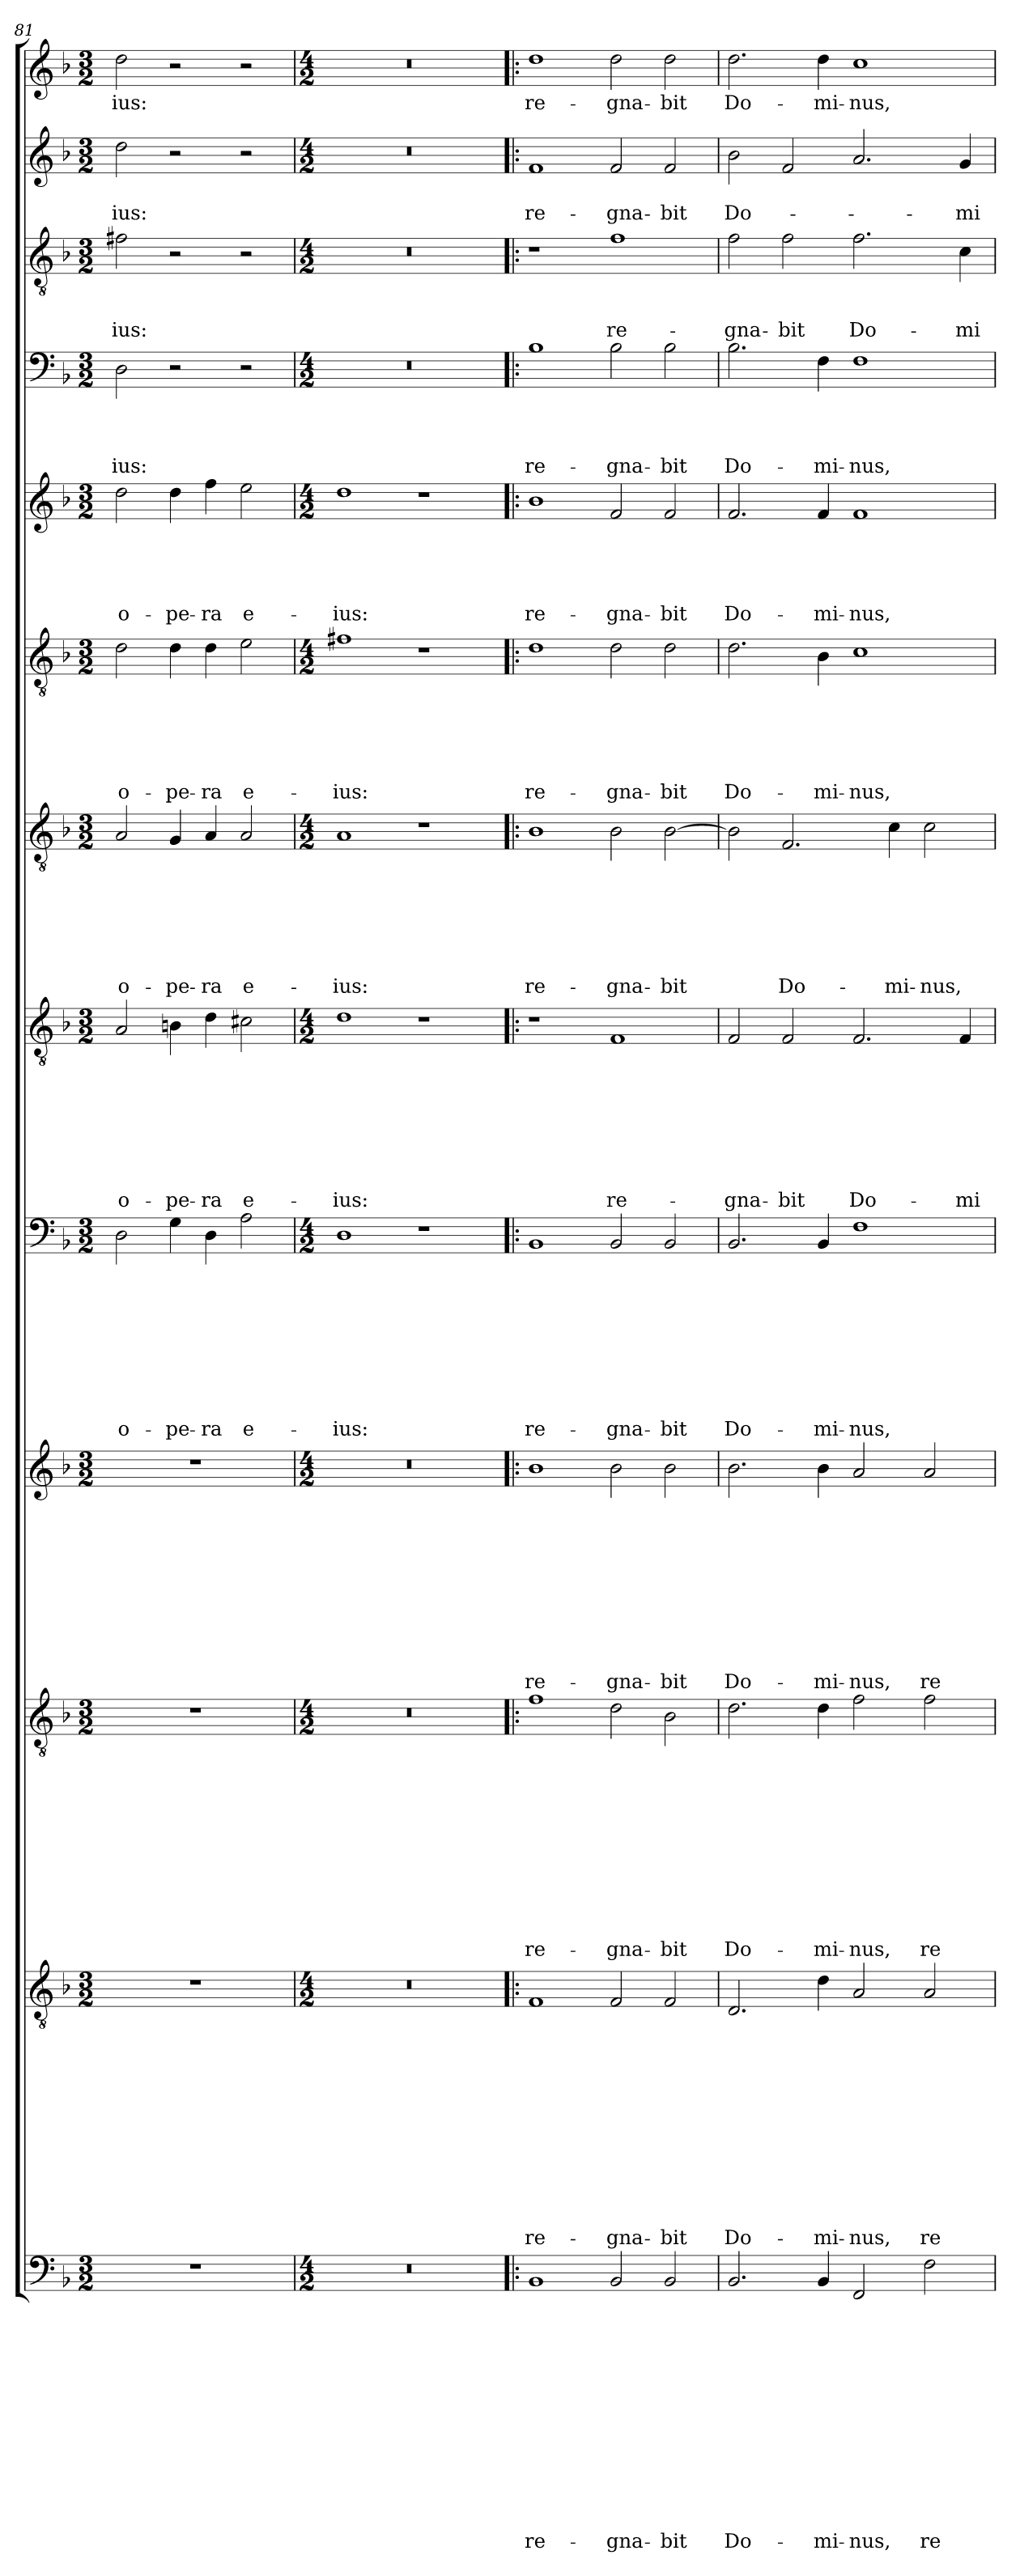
**kern	**text	**text	**text	**text	**text	**text	**text	**text	**text	**text	**text	**text	**text	**kern	**text	**text	**text	**text	**text	**text	**text	**text	**text	**text	**text	**text	**kern	**text	**text	**text	**text	**text	**text	**text	**text	**text	**text	**text	**kern	**text	**text	**text	**text	**text	**text	**text	**text	**text	**text	**kern	**text	**text	**text	**text	**text	**text	**text	**text	**text	**kern	**text	**text	**text	**text	**text	**text	**text	**text	**kern	**text	**text	**text	**text	**text	**text	**text	**kern	**text	**text	**text	**text	**text	**text	**kern	**text	**text	**text	**text	**text	**kern	**text	**text	**text	**text	**kern	**text	**text	**text	**kern	**text	**text	**kern	**text
*part13	*part13	*part13	*part13	*part13	*part13	*part13	*part13	*part13	*part13	*part13	*part13	*part13	*part13	*part12	*part12	*part12	*part12	*part12	*part12	*part12	*part12	*part12	*part12	*part12	*part12	*part12	*part11	*part11	*part11	*part11	*part11	*part11	*part11	*part11	*part11	*part11	*part11	*part11	*part10	*part10	*part10	*part10	*part10	*part10	*part10	*part10	*part10	*part10	*part10	*part9	*part9	*part9	*part9	*part9	*part9	*part9	*part9	*part9	*part9	*part8	*part8	*part8	*part8	*part8	*part8	*part8	*part8	*part8	*part7	*part7	*part7	*part7	*part7	*part7	*part7	*part7	*part6	*part6	*part6	*part6	*part6	*part6	*part6	*part5	*part5	*part5	*part5	*part5	*part5	*part4	*part4	*part4	*part4	*part4	*part3	*part3	*part3	*part3	*part2	*part2	*part2	*part1	*part1
*staff13	*staff13	*staff13	*staff13	*staff13	*staff13	*staff13	*staff13	*staff13	*staff13	*staff13	*staff13	*staff13	*staff13	*staff12	*staff12	*staff12	*staff12	*staff12	*staff12	*staff12	*staff12	*staff12	*staff12	*staff12	*staff12	*staff12	*staff11	*staff11	*staff11	*staff11	*staff11	*staff11	*staff11	*staff11	*staff11	*staff11	*staff11	*staff11	*staff10	*staff10	*staff10	*staff10	*staff10	*staff10	*staff10	*staff10	*staff10	*staff10	*staff10	*staff9	*staff9	*staff9	*staff9	*staff9	*staff9	*staff9	*staff9	*staff9	*staff9	*staff8	*staff8	*staff8	*staff8	*staff8	*staff8	*staff8	*staff8	*staff8	*staff7	*staff7	*staff7	*staff7	*staff7	*staff7	*staff7	*staff7	*staff6	*staff6	*staff6	*staff6	*staff6	*staff6	*staff6	*staff5	*staff5	*staff5	*staff5	*staff5	*staff5	*staff4	*staff4	*staff4	*staff4	*staff4	*staff3	*staff3	*staff3	*staff3	*staff2	*staff2	*staff2	*staff1	*staff1
*clefF4	*	*	*	*	*	*	*	*	*	*	*	*	*	*clefGv2	*	*	*	*	*	*	*	*	*	*	*	*	*clefGv2	*	*	*	*	*	*	*	*	*	*	*	*clefG2	*	*	*	*	*	*	*	*	*	*	*clefF4	*	*	*	*	*	*	*	*	*	*clefGv2	*	*	*	*	*	*	*	*	*clefGv2	*	*	*	*	*	*	*	*clefGv2	*	*	*	*	*	*	*clefG2	*	*	*	*	*	*clefF4	*	*	*	*	*clefGv2	*	*	*	*clefG2	*	*	*clefG2	*
*k[b-]	*	*	*	*	*	*	*	*	*	*	*	*	*	*k[b-]	*	*	*	*	*	*	*	*	*	*	*	*	*k[b-]	*	*	*	*	*	*	*	*	*	*	*	*k[b-]	*	*	*	*	*	*	*	*	*	*	*k[b-]	*	*	*	*	*	*	*	*	*	*k[b-]	*	*	*	*	*	*	*	*	*k[b-]	*	*	*	*	*	*	*	*k[b-]	*	*	*	*	*	*	*k[b-]	*	*	*	*	*	*k[b-]	*	*	*	*	*k[b-]	*	*	*	*k[b-]	*	*	*k[b-]	*
*F:	*	*	*	*	*	*	*	*	*	*	*	*	*	*F:	*	*	*	*	*	*	*	*	*	*	*	*	*F:	*	*	*	*	*	*	*	*	*	*	*	*F:	*	*	*	*	*	*	*	*	*	*	*F:	*	*	*	*	*	*	*	*	*	*F:	*	*	*	*	*	*	*	*	*F:	*	*	*	*	*	*	*	*F:	*	*	*	*	*	*	*F:	*	*	*	*	*	*F:	*	*	*	*	*F:	*	*	*	*F:	*	*	*F:	*
*M3/2	*	*	*	*	*	*	*	*	*	*	*	*	*	*M3/2	*	*	*	*	*	*	*	*	*	*	*	*	*M3/2	*	*	*	*	*	*	*	*	*	*	*	*M3/2	*	*	*	*	*	*	*	*	*	*	*M3/2	*	*	*	*	*	*	*	*	*	*M3/2	*	*	*	*	*	*	*	*	*M3/2	*	*	*	*	*	*	*	*M3/2	*	*	*	*	*	*	*M3/2	*	*	*	*	*	*M3/2	*	*	*	*	*M3/2	*	*	*	*M3/2	*	*	*M3/2	*
=81	=81	=81	=81	=81	=81	=81	=81	=81	=81	=81	=81	=81	=81	=81	=81	=81	=81	=81	=81	=81	=81	=81	=81	=81	=81	=81	=81	=81	=81	=81	=81	=81	=81	=81	=81	=81	=81	=81	=81	=81	=81	=81	=81	=81	=81	=81	=81	=81	=81	=81	=81	=81	=81	=81	=81	=81	=81	=81	=81	=81	=81	=81	=81	=81	=81	=81	=81	=81	=81	=81	=81	=81	=81	=81	=81	=81	=81	=81	=81	=81	=81	=81	=81	=81	=81	=81	=81	=81	=81	=81	=81	=81	=81	=81	=81	=81	=81	=81	=81	=81	=81	=81	=81
!	!	!	!	!	!	!	!	!	!	!	!	!	!	!	!	!	!	!	!	!	!	!	!	!	!	!	!	!	!	!	!	!	!	!	!	!	!	!	!	!	!	!	!	!	!	!	!	!	!	!	!	!	!	!	!	!	!	!	!LO:LY:b	!	!	!	!	!	!	!	!	!LO:LY:b	!	!	!	!	!	!	!	!LO:LY:b	!	!	!	!	!	!	!LO:LY:b	!	!	!	!	!	!LO:LY:b	!	!	!	!	!LO:LY:b	!	!	!	!LO:LY:b	!	!	!LO:LY:b	!	!LO:LY:b
1.r	.	.	.	.	.	.	.	.	.	.	.	.	.	1.r	.	.	.	.	.	.	.	.	.	.	.	.	1.r	.	.	.	.	.	.	.	.	.	.	.	1.r	.	.	.	.	.	.	.	.	.	.	2D\	.	.	.	.	.	.	.	.	o-	2A/	.	.	.	.	.	.	.	o-	2A/	.	.	.	.	.	.	o-	2d\	.	.	.	.	.	o-	2dd\	.	.	.	.	o-	2D\	.	.	.	-ius:	2f#X\	.	.	-ius:	2dd\	.	-ius:	2dd\	-ius:
!	!	!	!	!	!	!	!	!	!	!	!	!	!	!	!	!	!	!	!	!	!	!	!	!	!	!	!	!	!	!	!	!	!	!	!	!	!	!	!	!	!	!	!	!	!	!	!	!	!	!	!	!	!	!	!	!	!	!	!LO:LY:b	!	!	!	!	!	!	!	!	!LO:LY:b	!	!	!	!	!	!	!	!LO:LY:b	!	!	!	!	!	!	!LO:LY:b	!	!	!	!	!	!LO:LY:b	!	!	!	!	!	!	!	!	!	!	!	!	!	!
.	.	.	.	.	.	.	.	.	.	.	.	.	.	.	.	.	.	.	.	.	.	.	.	.	.	.	.	.	.	.	.	.	.	.	.	.	.	.	.	.	.	.	.	.	.	.	.	.	.	4G\	.	.	.	.	.	.	.	.	-pe-	4Bn\	.	.	.	.	.	.	.	-pe-	4G/	.	.	.	.	.	.	-pe-	4d\	.	.	.	.	.	-pe-	4dd\	.	.	.	.	-pe-	2r	.	.	.	.	2r	.	.	.	2r	.	.	2r	.
!	!	!	!	!	!	!	!	!	!	!	!	!	!	!	!	!	!	!	!	!	!	!	!	!	!	!	!	!	!	!	!	!	!	!	!	!	!	!	!	!	!	!	!	!	!	!	!	!	!	!	!	!	!	!	!	!	!	!	!LO:LY:b	!	!	!	!	!	!	!	!	!LO:LY:b	!	!	!	!	!	!	!	!LO:LY:b	!	!	!	!	!	!	!LO:LY:b	!	!	!	!	!	!LO:LY:b	!	!	!	!	!	!	!	!	!	!	!	!	!	!
.	.	.	.	.	.	.	.	.	.	.	.	.	.	.	.	.	.	.	.	.	.	.	.	.	.	.	.	.	.	.	.	.	.	.	.	.	.	.	.	.	.	.	.	.	.	.	.	.	.	4D\	.	.	.	.	.	.	.	.	-ra	4d\	.	.	.	.	.	.	.	-ra	4A/	.	.	.	.	.	.	-ra	4d\	.	.	.	.	.	-ra	4ff\	.	.	.	.	-ra	.	.	.	.	.	.	.	.	.	.	.	.	.	.
!	!	!	!	!	!	!	!	!	!	!	!	!	!	!	!	!	!	!	!	!	!	!	!	!	!	!	!	!	!	!	!	!	!	!	!	!	!	!	!	!	!	!	!	!	!	!	!	!	!	!	!	!	!	!	!	!	!	!	!LO:LY:b	!	!	!	!	!	!	!	!	!LO:LY:b	!	!	!	!	!	!	!	!LO:LY:b	!	!	!	!	!	!	!LO:LY:b	!	!	!	!	!	!LO:LY:b	!	!	!	!	!	!	!	!	!	!	!	!	!	!
.	.	.	.	.	.	.	.	.	.	.	.	.	.	.	.	.	.	.	.	.	.	.	.	.	.	.	.	.	.	.	.	.	.	.	.	.	.	.	.	.	.	.	.	.	.	.	.	.	.	2A\	.	.	.	.	.	.	.	.	e-	2c#X\	.	.	.	.	.	.	.	e-	2A/	.	.	.	.	.	.	e-	2e\	.	.	.	.	.	e-	2ee\	.	.	.	.	e-	2r	.	.	.	.	2r	.	.	.	2r	.	.	2r	.
!!LO:PB:g=z
=82	=82	=82	=82	=82	=82	=82	=82	=82	=82	=82	=82	=82	=82	=82	=82	=82	=82	=82	=82	=82	=82	=82	=82	=82	=82	=82	=82	=82	=82	=82	=82	=82	=82	=82	=82	=82	=82	=82	=82	=82	=82	=82	=82	=82	=82	=82	=82	=82	=82	=82	=82	=82	=82	=82	=82	=82	=82	=82	=82	=82	=82	=82	=82	=82	=82	=82	=82	=82	=82	=82	=82	=82	=82	=82	=82	=82	=82	=82	=82	=82	=82	=82	=82	=82	=82	=82	=82	=82	=82	=82	=82	=82	=82	=82	=82	=82	=82	=82	=82	=82	=82	=82	=82
*M4/2	*	*	*	*	*	*	*	*	*	*	*	*	*	*M4/2	*	*	*	*	*	*	*	*	*	*	*	*	*M4/2	*	*	*	*	*	*	*	*	*	*	*	*M4/2	*	*	*	*	*	*	*	*	*	*	*M4/2	*	*	*	*	*	*	*	*	*	*M4/2	*	*	*	*	*	*	*	*	*M4/2	*	*	*	*	*	*	*	*M4/2	*	*	*	*	*	*	*M4/2	*	*	*	*	*	*M4/2	*	*	*	*	*M4/2	*	*	*	*M4/2	*	*	*M4/2	*
!	!	!	!	!	!	!	!	!	!	!	!	!	!	!	!	!	!	!	!	!	!	!	!	!	!	!	!	!	!	!	!	!	!	!	!	!	!	!	!	!	!	!	!	!	!	!	!	!	!	!	!	!	!	!	!	!	!	!	!LO:LY:b	!	!	!	!	!	!	!	!	!LO:LY:b	!	!	!	!	!	!	!	!LO:LY:b	!	!	!	!	!	!	!LO:LY:b	!	!	!	!	!	!LO:LY:b	!	!	!	!	!	!	!	!	!	!	!	!	!	!
0r	.	.	.	.	.	.	.	.	.	.	.	.	.	0r	.	.	.	.	.	.	.	.	.	.	.	.	0r	.	.	.	.	.	.	.	.	.	.	.	0r	.	.	.	.	.	.	.	.	.	.	1D	.	.	.	.	.	.	.	.	-ius:	1d	.	.	.	.	.	.	.	-ius:	1A	.	.	.	.	.	.	-ius:	1f#X	.	.	.	.	.	-ius:	1dd	.	.	.	.	-ius:	0r	.	.	.	.	0r	.	.	.	0r	.	.	0r	.
.	.	.	.	.	.	.	.	.	.	.	.	.	.	.	.	.	.	.	.	.	.	.	.	.	.	.	.	.	.	.	.	.	.	.	.	.	.	.	.	.	.	.	.	.	.	.	.	.	.	1r	.	.	.	.	.	.	.	.	.	1r	.	.	.	.	.	.	.	.	1r	.	.	.	.	.	.	.	1r	.	.	.	.	.	.	1r	.	.	.	.	.	.	.	.	.	.	.	.	.	.	.	.	.	.	.
=83!|:	=83!|:	=83!|:	=83!|:	=83!|:	=83!|:	=83!|:	=83!|:	=83!|:	=83!|:	=83!|:	=83!|:	=83!|:	=83!|:	=83!|:	=83!|:	=83!|:	=83!|:	=83!|:	=83!|:	=83!|:	=83!|:	=83!|:	=83!|:	=83!|:	=83!|:	=83!|:	=83!|:	=83!|:	=83!|:	=83!|:	=83!|:	=83!|:	=83!|:	=83!|:	=83!|:	=83!|:	=83!|:	=83!|:	=83!|:	=83!|:	=83!|:	=83!|:	=83!|:	=83!|:	=83!|:	=83!|:	=83!|:	=83!|:	=83!|:	=83!|:	=83!|:	=83!|:	=83!|:	=83!|:	=83!|:	=83!|:	=83!|:	=83!|:	=83!|:	=83!|:	=83!|:	=83!|:	=83!|:	=83!|:	=83!|:	=83!|:	=83!|:	=83!|:	=83!|:	=83!|:	=83!|:	=83!|:	=83!|:	=83!|:	=83!|:	=83!|:	=83!|:	=83!|:	=83!|:	=83!|:	=83!|:	=83!|:	=83!|:	=83!|:	=83!|:	=83!|:	=83!|:	=83!|:	=83!|:	=83!|:	=83!|:	=83!|:	=83!|:	=83!|:	=83!|:	=83!|:	=83!|:	=83!|:	=83!|:	=83!|:	=83!|:	=83!|:	=83!|:
!	!	!	!	!	!	!	!	!	!	!	!	!	!LO:LY:b	!	!	!	!	!	!	!	!	!	!	!	!	!LO:LY:b	!	!	!	!	!	!	!	!	!	!	!	!LO:LY:b	!	!	!	!	!	!	!	!	!	!	!LO:LY:b	!	!	!	!	!	!	!	!	!	!LO:LY:b	!	!	!	!	!	!	!	!	!	!	!	!	!	!	!	!	!LO:LY:b	!	!	!	!	!	!	!LO:LY:b	!	!	!	!	!	!LO:LY:b	!	!	!	!	!LO:LY:b	!	!	!	!	!	!	!LO:LY:b	!	!LO:LY:b
1BB-	.	.	.	.	.	.	.	.	.	.	.	.	re-	1F	.	.	.	.	.	.	.	.	.	.	.	re-	1f	.	.	.	.	.	.	.	.	.	.	re-	1b-	.	.	.	.	.	.	.	.	.	re-	1BB-	.	.	.	.	.	.	.	.	re-	1r	.	.	.	.	.	.	.	.	1B-	.	.	.	.	.	.	re-	1d	.	.	.	.	.	re-	1b-	.	.	.	.	re-	1B-	.	.	.	re-	1r	.	.	.	1f	.	re-	1dd	re-
!	!	!	!	!	!	!	!	!	!	!	!	!	!LO:LY:b	!	!	!	!	!	!	!	!	!	!	!	!	!LO:LY:b	!	!	!	!	!	!	!	!	!	!	!	!LO:LY:b	!	!	!	!	!	!	!	!	!	!	!LO:LY:b	!	!	!	!	!	!	!	!	!	!LO:LY:b	!	!	!	!	!	!	!	!	!LO:LY:b	!	!	!	!	!	!	!	!LO:LY:b	!	!	!	!	!	!	!LO:LY:b	!	!	!	!	!	!LO:LY:b	!	!	!	!	!LO:LY:b	!	!	!	!LO:LY:b	!	!	!LO:LY:b	!	!LO:LY:b
2BB-/	.	.	.	.	.	.	.	.	.	.	.	.	-gna-	2F/	.	.	.	.	.	.	.	.	.	.	.	-gna-	2d\	.	.	.	.	.	.	.	.	.	.	-gna-	2b-\	.	.	.	.	.	.	.	.	.	-gna-	2BB-/	.	.	.	.	.	.	.	.	-gna-	1F	.	.	.	.	.	.	.	re-	2B-\	.	.	.	.	.	.	-gna-	2d\	.	.	.	.	.	-gna-	2f/	.	.	.	.	-gna-	2B-\	.	.	.	-gna-	1f	.	.	re-	2f/	.	-gna-	2dd\	-gna-
!	!	!	!	!	!	!	!	!	!	!	!	!	!LO:LY:b	!	!	!	!	!	!	!	!	!	!	!	!	!LO:LY:b	!	!	!	!	!	!	!	!	!	!	!	!LO:LY:b	!	!	!	!	!	!	!	!	!	!	!LO:LY:b	!	!	!	!	!	!	!	!	!	!LO:LY:b	!	!	!	!	!	!	!	!	!	!	!	!	!	!	!	!	!LO:LY:b	!	!	!	!	!	!	!LO:LY:b	!	!	!	!	!	!LO:LY:b	!	!	!	!	!LO:LY:b	!	!	!	!	!	!	!LO:LY:b	!	!LO:LY:b
2BB-/	.	.	.	.	.	.	.	.	.	.	.	.	-bit	2F/	.	.	.	.	.	.	.	.	.	.	.	-bit	2B-\	.	.	.	.	.	.	.	.	.	.	-bit	2b-\	.	.	.	.	.	.	.	.	.	-bit	2BB-/	.	.	.	.	.	.	.	.	-bit	.	.	.	.	.	.	.	.	.	[2B-\	.	.	.	.	.	.	-bit	2d\	.	.	.	.	.	-bit	2f/	.	.	.	.	-bit	2B-\	.	.	.	-bit	.	.	.	.	2f/	.	-bit	2dd\	-bit
=84	=84	=84	=84	=84	=84	=84	=84	=84	=84	=84	=84	=84	=84	=84	=84	=84	=84	=84	=84	=84	=84	=84	=84	=84	=84	=84	=84	=84	=84	=84	=84	=84	=84	=84	=84	=84	=84	=84	=84	=84	=84	=84	=84	=84	=84	=84	=84	=84	=84	=84	=84	=84	=84	=84	=84	=84	=84	=84	=84	=84	=84	=84	=84	=84	=84	=84	=84	=84	=84	=84	=84	=84	=84	=84	=84	=84	=84	=84	=84	=84	=84	=84	=84	=84	=84	=84	=84	=84	=84	=84	=84	=84	=84	=84	=84	=84	=84	=84	=84	=84	=84	=84	=84
!	!	!	!	!	!	!	!	!	!	!	!	!	!LO:LY:b	!	!	!	!	!	!	!	!	!	!	!	!	!LO:LY:b	!	!	!	!	!	!	!	!	!	!	!	!LO:LY:b	!	!	!	!	!	!	!	!	!	!	!LO:LY:b	!	!	!	!	!	!	!	!	!	!LO:LY:b	!	!	!	!	!	!	!	!	!LO:LY:b	!	!	!	!	!	!	!	!	!	!	!	!	!	!	!LO:LY:b	!	!	!	!	!	!LO:LY:b	!	!	!	!	!LO:LY:b	!	!	!	!LO:LY:b	!	!	!LO:LY:b	!	!LO:LY:b
2.BB-/	.	.	.	.	.	.	.	.	.	.	.	.	Do-	2.D/	.	.	.	.	.	.	.	.	.	.	.	Do-	2.d\	.	.	.	.	.	.	.	.	.	.	Do-	2.b-\	.	.	.	.	.	.	.	.	.	Do-	2.BB-/	.	.	.	.	.	.	.	.	Do-	2F/	.	.	.	.	.	.	.	-gna-	2B-\]	.	.	.	.	.	.	.	2.d\	.	.	.	.	.	Do-	2.f/	.	.	.	.	Do-	2.B-\	.	.	.	Do-	2f\	.	.	-gna-	2b-\	.	Do-	2.dd\	Do-
!	!	!	!	!	!	!	!	!	!	!	!	!	!	!	!	!	!	!	!	!	!	!	!	!	!	!	!	!	!	!	!	!	!	!	!	!	!	!	!	!	!	!	!	!	!	!	!	!	!	!	!	!	!	!	!	!	!	!	!	!	!	!	!	!	!	!	!	!LO:LY:b	!	!	!	!	!	!	!	!LO:LY:b	!	!	!	!	!	!	!	!	!	!	!	!	!	!	!	!	!	!	!	!	!	!LO:LY:b	!	!	!	!	!
.	.	.	.	.	.	.	.	.	.	.	.	.	.	.	.	.	.	.	.	.	.	.	.	.	.	.	.	.	.	.	.	.	.	.	.	.	.	.	.	.	.	.	.	.	.	.	.	.	.	.	.	.	.	.	.	.	.	.	.	2F/	.	.	.	.	.	.	.	-bit	2.F/	.	.	.	.	.	.	Do-	.	.	.	.	.	.	.	.	.	.	.	.	.	.	.	.	.	.	2f\	.	.	-bit	2f/	.	.	.	.
!	!	!	!	!	!	!	!	!	!	!	!	!	!LO:LY:b	!	!	!	!	!	!	!	!	!	!	!	!	!LO:LY:b	!	!	!	!	!	!	!	!	!	!	!	!LO:LY:b	!	!	!	!	!	!	!	!	!	!	!LO:LY:b	!	!	!	!	!	!	!	!	!	!LO:LY:b	!	!	!	!	!	!	!	!	!	!	!	!	!	!	!	!	!	!	!	!	!	!	!	!LO:LY:b	!	!	!	!	!	!LO:LY:b	!	!	!	!	!LO:LY:b	!	!	!	!	!	!	!	!	!LO:LY:b
4BB-/	.	.	.	.	.	.	.	.	.	.	.	.	-mi-	4d\	.	.	.	.	.	.	.	.	.	.	.	-mi-	4d\	.	.	.	.	.	.	.	.	.	.	-mi-	4b-\	.	.	.	.	.	.	.	.	.	-mi-	4BB-/	.	.	.	.	.	.	.	.	-mi-	.	.	.	.	.	.	.	.	.	.	.	.	.	.	.	.	.	4B-\	.	.	.	.	.	-mi-	4f/	.	.	.	.	-mi-	4F\	.	.	.	-mi-	.	.	.	.	.	.	.	4dd\	-mi-
!	!	!	!	!	!	!	!	!	!	!	!	!	!LO:LY:b	!	!	!	!	!	!	!	!	!	!	!	!	!LO:LY:b	!	!	!	!	!	!	!	!	!	!	!	!LO:LY:b	!	!	!	!	!	!	!	!	!	!	!LO:LY:b	!	!	!	!	!	!	!	!	!	!LO:LY:b	!	!	!	!	!	!	!	!	!LO:LY:b	!	!	!	!	!	!	!	!	!	!	!	!	!	!	!LO:LY:b	!	!	!	!	!	!LO:LY:b	!	!	!	!	!LO:LY:b	!	!	!	!LO:LY:b	!	!	!	!	!LO:LY:b
2FF/	.	.	.	.	.	.	.	.	.	.	.	.	-nus,	2A/	.	.	.	.	.	.	.	.	.	.	.	-nus,	2f\	.	.	.	.	.	.	.	.	.	.	-nus,	2a/	.	.	.	.	.	.	.	.	.	-nus,	1F	.	.	.	.	.	.	.	.	-nus,	2.F/	.	.	.	.	.	.	.	Do-	.	.	.	.	.	.	.	.	1c	.	.	.	.	.	-nus,	1f	.	.	.	.	-nus,	1F	.	.	.	-nus,	2.f\	.	.	Do-	2.a/	.	.	1cc	-nus,
!	!	!	!	!	!	!	!	!	!	!	!	!	!	!	!	!	!	!	!	!	!	!	!	!	!	!	!	!	!	!	!	!	!	!	!	!	!	!	!	!	!	!	!	!	!	!	!	!	!	!	!	!	!	!	!	!	!	!	!	!	!	!	!	!	!	!	!	!	!	!	!	!	!	!	!	!LO:LY:b	!	!	!	!	!	!	!	!	!	!	!	!	!	!	!	!	!	!	!	!	!	!	!	!	!	!	!
.	.	.	.	.	.	.	.	.	.	.	.	.	.	.	.	.	.	.	.	.	.	.	.	.	.	.	.	.	.	.	.	.	.	.	.	.	.	.	.	.	.	.	.	.	.	.	.	.	.	.	.	.	.	.	.	.	.	.	.	.	.	.	.	.	.	.	.	.	4c\	.	.	.	.	.	.	-mi-	.	.	.	.	.	.	.	.	.	.	.	.	.	.	.	.	.	.	.	.	.	.	.	.	.	.	.
!	!	!	!	!	!	!	!	!	!	!	!	!	!LO:LY:b	!	!	!	!	!	!	!	!	!	!	!	!	!LO:LY:b	!	!	!	!	!	!	!	!	!	!	!	!LO:LY:b	!	!	!	!	!	!	!	!	!	!	!LO:LY:b	!	!	!	!	!	!	!	!	!	!	!	!	!	!	!	!	!	!	!	!	!	!	!	!	!	!	!LO:LY:b	!	!	!	!	!	!	!	!	!	!	!	!	!	!	!	!	!	!	!	!	!	!	!	!	!	!	!
2F\	.	.	.	.	.	.	.	.	.	.	.	.	re-	2A/	.	.	.	.	.	.	.	.	.	.	.	re-	2f\	.	.	.	.	.	.	.	.	.	.	re-	2a/	.	.	.	.	.	.	.	.	.	re-	.	.	.	.	.	.	.	.	.	.	.	.	.	.	.	.	.	.	.	2c\	.	.	.	.	.	.	-nus,	.	.	.	.	.	.	.	.	.	.	.	.	.	.	.	.	.	.	.	.	.	.	.	.	.	.	.
!	!	!	!	!	!	!	!	!	!	!	!	!	!	!	!	!	!	!	!	!	!	!	!	!	!	!	!	!	!	!	!	!	!	!	!	!	!	!	!	!	!	!	!	!	!	!	!	!	!	!	!	!	!	!	!	!	!	!	!	!	!	!	!	!	!	!	!	!LO:LY:b	!	!	!	!	!	!	!	!	!	!	!	!	!	!	!	!	!	!	!	!	!	!	!	!	!	!	!	!	!	!LO:LY:b	!	!	!LO:LY:b	!	!
.	.	.	.	.	.	.	.	.	.	.	.	.	.	.	.	.	.	.	.	.	.	.	.	.	.	.	.	.	.	.	.	.	.	.	.	.	.	.	.	.	.	.	.	.	.	.	.	.	.	.	.	.	.	.	.	.	.	.	.	4F/	.	.	.	.	.	.	.	-mi-	.	.	.	.	.	.	.	.	.	.	.	.	.	.	.	.	.	.	.	.	.	.	.	.	.	.	4c\	.	.	-mi-	4g/	.	-mi-	.	.
=	=	=	=	=	=	=	=	=	=	=	=	=	=	=	=	=	=	=	=	=	=	=	=	=	=	=	=	=	=	=	=	=	=	=	=	=	=	=	=	=	=	=	=	=	=	=	=	=	=	=	=	=	=	=	=	=	=	=	=	=	=	=	=	=	=	=	=	=	=	=	=	=	=	=	=	=	=	=	=	=	=	=	=	=	=	=	=	=	=	=	=	=	=	=	=	=	=	=	=	=	=	=	=
*-	*-	*-	*-	*-	*-	*-	*-	*-	*-	*-	*-	*-	*-	*-	*-	*-	*-	*-	*-	*-	*-	*-	*-	*-	*-	*-	*-	*-	*-	*-	*-	*-	*-	*-	*-	*-	*-	*-	*-	*-	*-	*-	*-	*-	*-	*-	*-	*-	*-	*-	*-	*-	*-	*-	*-	*-	*-	*-	*-	*-	*-	*-	*-	*-	*-	*-	*-	*-	*-	*-	*-	*-	*-	*-	*-	*-	*-	*-	*-	*-	*-	*-	*-	*-	*-	*-	*-	*-	*-	*-	*-	*-	*-	*-	*-	*-	*-	*-	*-	*-	*-	*-	*-
